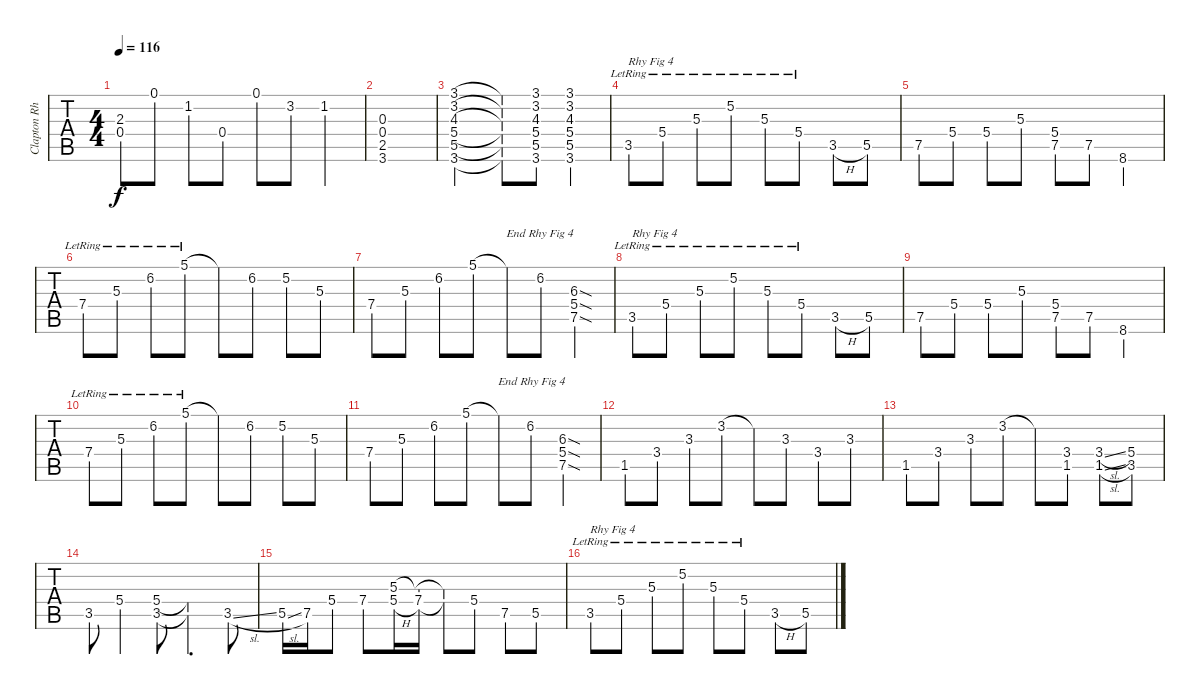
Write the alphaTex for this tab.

\track ("Clapton Rhythm (Trs. 5A/3-4B)" "Clapton Rh") {instrument overdrivenguitar}
\staff {tabs}
\tuning (E4 B3 G3 D3 A2 E2) {hide}
\ts (4 4)
\tempo 116
\clef g2
\ks c
(2.3 0.4).8{dy f} 0.1.8 1.2.8 0.4.8 0.1.8 3.2.8 1.2.4 |
(0.3 0.4 2.5 3.6).1 |
(3.1 3.2 4.3 5.4 5.5 3.6).2 (3.1{t} 3.2{t} 4.3{t} 5.4{t} 5.5{t} 3.6{t}).8 (3.1 3.2 4.3 5.4 5.5 3.6).8 (3.1 3.2 4.3 5.4 5.5 3.6).4 |
3.5{lr}.8{txt "Rhy Fig 4"} 5.4{lr}.8 5.3{lr}.8 5.2{lr}.8 5.3{lr}.8 5.4{lr}.8 3.5{h}.8 5.5.8 |
7.5.8 5.4.8 5.4.8 5.3.8 (5.4 7.5).8 7.5.8 8.6.4 |
7.4{lr}.8 5.3{lr}.8 6.2{lr}.8 5.1{lr}.8 5.1{t}.8 6.2.8 5.2.8 5.3.8 |
7.4.8 5.3.8 6.2.8 5.1.8 5.1{t}.8{txt "End Rhy Fig 4"} 6.2.8 (6.3{sod} 5.4{sod} 7.5{sod}).4 |
3.5{lr}.8{txt "Rhy Fig 4"} 5.4{lr}.8 5.3{lr}.8 5.2{lr}.8 5.3{lr}.8 5.4{lr}.8 3.5{h}.8 5.5.8 |
7.5.8 5.4.8 5.4.8 5.3.8 (5.4 7.5).8 7.5.8 8.6.4 |
7.4{lr}.8 5.3{lr}.8 6.2{lr}.8 5.1{lr}.8 5.1{t}.8 6.2.8 5.2.8 5.3.8 |
7.4.8 5.3.8 6.2.8 5.1.8 5.1{t}.8{txt "End Rhy Fig 4"} 6.2.8 (6.3{sod} 5.4{sod} 7.5{sod}).4 |
1.5.8 3.4.8 3.3.8 3.2.8 3.2{t}.8 3.3.8 3.4.8 3.3.8 |
1.5.8 3.4.8 3.3.8 3.2.8 3.2{t}.8 (3.4 1.5).8 (3.4{sl} 1.5{sl}).8 (5.4 3.5).8 |
3.5.8 5.4.4 (5.4 3.5).8 (5.4{t} 3.5{t}).4{d} 3.5{sl}.8 |
5.5{sl}.16 7.5.16 5.4.8 7.4.8 (5.3 5.4{h}).16 (5.3{t} 7.4).16 (5.3{t} 7.4{t}).8 5.4.8 7.5.8 5.5.8 |
3.5{lr}.8{txt "Rhy Fig 4"} 5.4{lr}.8 5.3{lr}.8 5.2{lr}.8 5.3{lr}.8 5.4{lr}.8 3.5{h}.8 5.5.8
